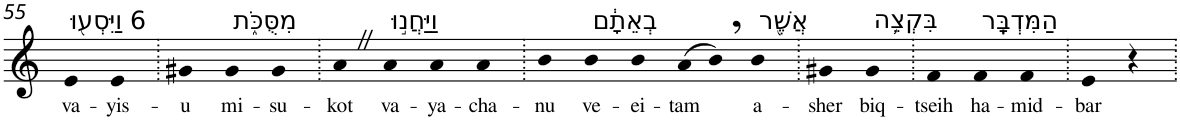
**kern	**text
*part1	*part1
*staff1	*staff1
*I"Piano	*
*I'Pno	*
!!LO:PB:g=z
*clefG2	*
*k[]	*
=55	=55
!LO:TX:a:t=6 וַיִּסְע֖וּ	!
!	!LO:LY:b
4e	va-
!	!LO:LY:b
4e	-yis-
=56.	=56.
!	!LO:LY:b
4g#X	-u
!LO:TX:a:t=מִסֻּכֹּ֑ת	!
!	!LO:LY:b
4g#	mi-
!	!LO:LY:b
4g#	-su-
=57.	=57.
!	!LO:LY:b
4aZ	-kot
!LO:TX:a:t=וַיַּחֲנ֣וּ	!
!	!LO:LY:b
4a	va-
!	!LO:LY:b
4a	-ya-
!	!LO:LY:b
4a	-cha-
=58.	=58.
!	!LO:LY:b
4b	-nu
!LO:TX:a:t=בְאֵתָ֔ם	!
!	!LO:LY:b
4b	ve-
!	!LO:LY:b
4b	-ei-
!	!LO:LY:b
(>8a	-tam
8b,)	.
!LO:TX:a:t=אֲשֶׁ֖ר	!
!	!LO:LY:b
4b	a-
=59.	=59.
!	!LO:LY:b
4g#X	-sher
!LO:TX:a:t=בִּקְצֵ֥ה	!
!	!LO:LY:b
4g#	biq-
=60.	=60.
!	!LO:LY:b
4f	-tseih
!LO:TX:a:t=הַמִּדְבָּֽר	!
!	!LO:LY:b
4f	ha-
!	!LO:LY:b
4f	-mid-
=61.	=61.
!	!LO:LY:b
4e	-bar
4r	.
=.	=.
*-	*-
